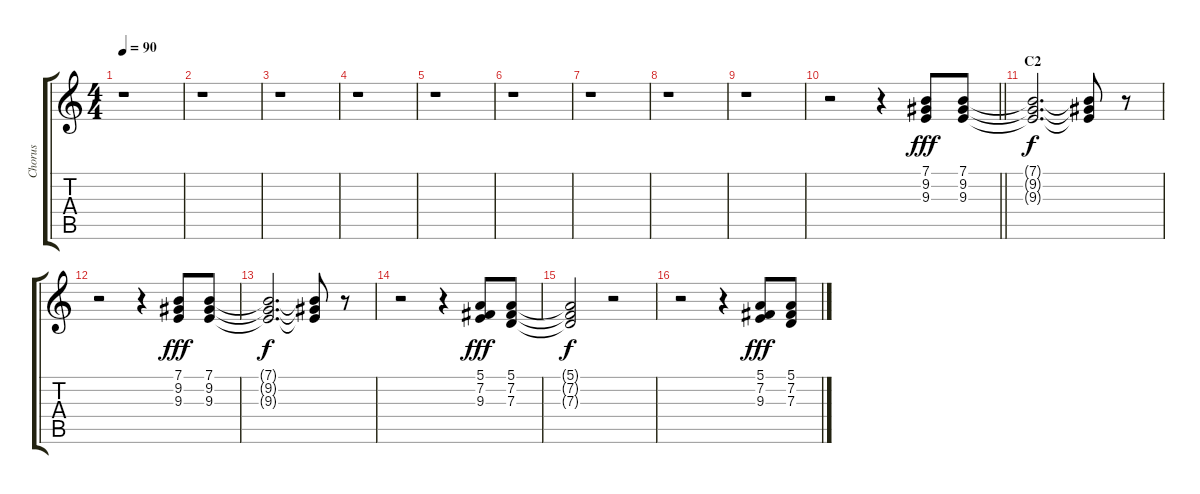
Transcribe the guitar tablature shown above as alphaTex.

\track ("Chorus" "Chorus") {instrument synthvoice}
\staff {score tabs}
\tuning (E4 B3 G3 D3 A2 E2) {hide}
\ts (4 4)
\tempo 90
\clef g2
\ks c
r.1{dy fff} |
r.1 |
r.1 |
r.1 |
r.1 |
r.1 |
r.1 |
r.1 |
r.1 |
\barLineRight lightlight
r.2 r.4 (7.1 9.2 9.3).8 (7.1 9.2 9.3).8 |
\section ("" "C2")
(7.1{t} 9.2{t} 9.3{t}).2{d dy f} (7.1{t} 9.2{t} 9.3{t}).8 r.8 |
r.2 r.4 (7.1 9.2 9.3).8{dy fff} (7.1 9.2 9.3).8 |
(7.1{t} 9.2{t} 9.3{t}).2{d dy f} (7.1{t} 9.2{t} 9.3{t}).8 r.8 |
r.2 r.4 (5.1 7.2 9.3).8{dy fff} (5.1 7.2 7.3).8 |
(5.1{t} 7.2{t} 7.3{t}).2{dy f} r.2 |
r.2 r.4 (5.1 7.2 9.3).8{dy fff} (5.1 7.2 7.3).8
